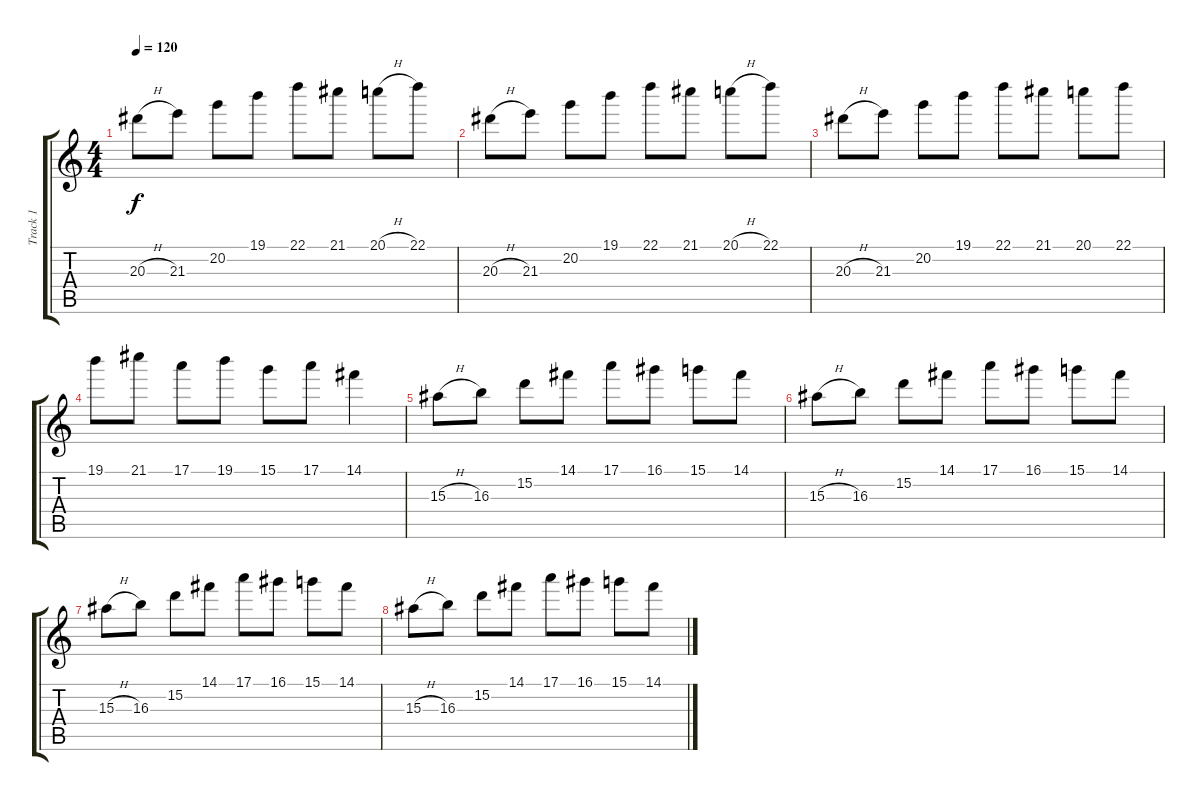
\track ("Track 1" "Track 1") {instrument distortionguitar}
\staff {score tabs}
\tuning (E4 B3 G3 D3 A2 E2) {hide}
\ts (4 4)
\tempo 120
\clef g2
\ks c
20.3{h}.8{dy f} 21.3.8 20.2.8 19.1.8 22.1.8 21.1.8 20.1{h}.8 22.1.8 |
20.3{h}.8 21.3.8 20.2.8 19.1.8 22.1.8 21.1.8 20.1{h}.8 22.1.8 |
20.3{h}.8 21.3.8 20.2.8 19.1.8 22.1.8 21.1.8 20.1.8 22.1.8 |
19.1.8 21.1.8 17.1.8 19.1.8 15.1.8 17.1.8 14.1.4 |
15.3{h}.8 16.3.8 15.2.8 14.1.8 17.1.8 16.1.8 15.1.8 14.1.8 |
15.3{h}.8 16.3.8 15.2.8 14.1.8 17.1.8 16.1.8 15.1.8 14.1.8 |
15.3{h}.8 16.3.8 15.2.8 14.1.8 17.1.8 16.1.8 15.1.8 14.1.8 |
15.3{h}.8 16.3.8 15.2.8 14.1.8 17.1.8 16.1.8 15.1.8 14.1.8
